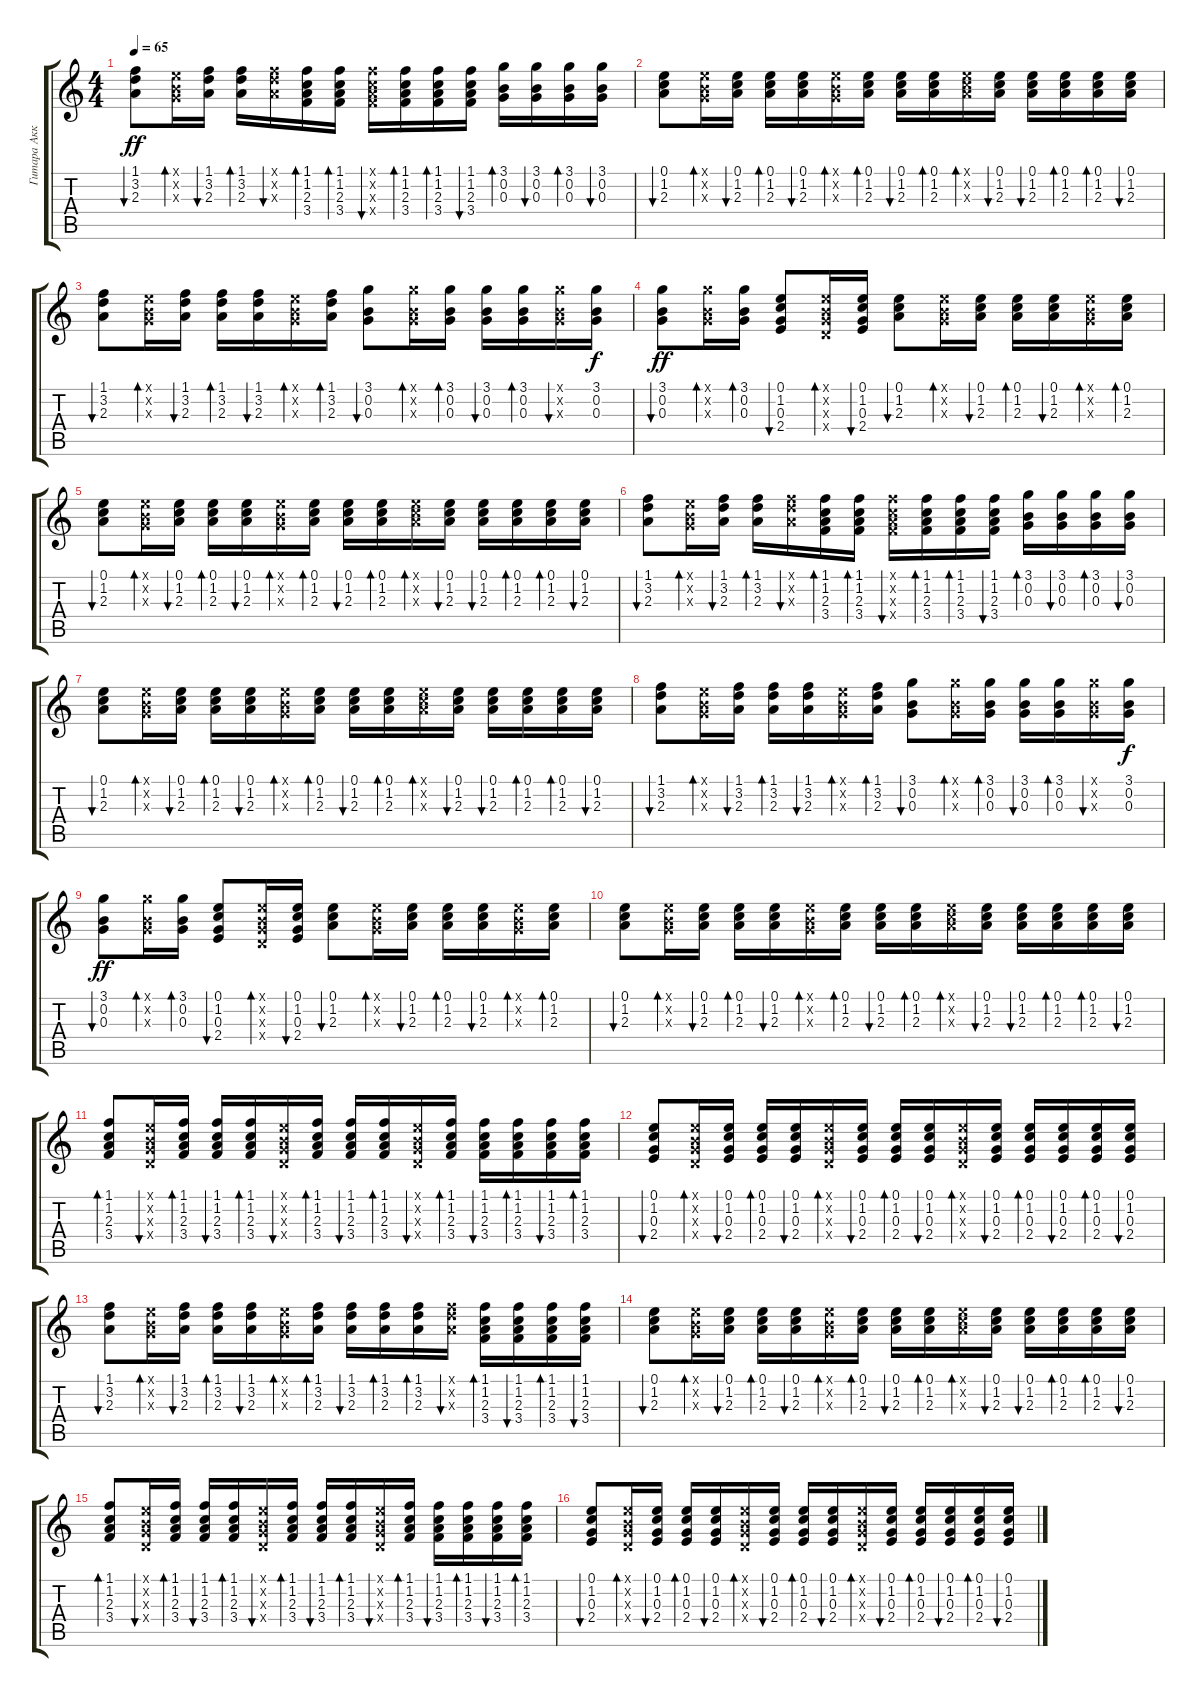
\track ("Гитара Аккустическая" "Гитара Акк") {instrument acousticguitarsteel}
\staff {score tabs}
\tuning (E4 B3 G3 D3 A2 E2) {hide}
\ts (4 4)
\tempo 65
\clef g2
\ks c
(1.1 3.2 2.3).8{bu 30 dy ff} (0.1{x} 0.2{x} 0.3{x}).16{bd 30} (1.1 3.2 2.3).16{bu 30} (1.1 3.2 2.3).16{bd 30} (1.1{x} 3.2{x} 2.3{x}).16{bu 30} (1.1 1.2 2.3 3.4).16{bd 30} (1.1 1.2 2.3 3.4).16{bd 30} (1.1{x} 1.2{x} 2.3{x} 3.4{x}).16{bu 30} (1.1 1.2 2.3 3.4).16{bd 30} (1.1 1.2 2.3 3.4).16{bd 30} (1.1 1.2 2.3 3.4).16{bu 30} (3.1 0.2 0.3).16{bd 30} (3.1 0.2 0.3).16{bu 30} (3.1 0.2 0.3).16{bd 30} (3.1 0.2 0.3).16{bu 30} |
(0.1 1.2 2.3).8{bu 30} (0.1{x} 0.2{x} 0.3{x}).16{bd 30} (0.1 1.2 2.3).16{bu 30} (0.1 1.2 2.3).16{bd 30} (0.1 1.2 2.3).16{bu 30} (0.1{x} 0.2{x} 0.3{x}).16{bd 30} (0.1 1.2 2.3).16{bd 30} (0.1 1.2 2.3).16{bu 30} (0.1 1.2 2.3).16{bd 30} (0.1{x} 1.2{x} 2.3{x}).16{bd 30} (0.1 1.2 2.3).16{bu 30} (0.1 1.2 2.3).16{bu 30} (0.1 1.2 2.3).16{bd 30} (0.1 1.2 2.3).16{bd 30} (0.1 1.2 2.3).16{bu 30} |
(1.1 3.2 2.3).8{bu 30} (0.1{x} 0.2{x} 0.3{x}).16{bd 30} (1.1 3.2 2.3).16{bu 30} (1.1 3.2 2.3).16{bd 30} (1.1 3.2 2.3).16{bu 30} (0.1{x} 0.2{x} 0.3{x}).16{bd 30} (1.1 3.2 2.3).16{bd 30} (3.1 0.2 0.3).8{bu 30} (3.1{x} 0.2{x} 0.3{x}).16{bd 30} (3.1 0.2 0.3).16{bd 30} (3.1 0.2 0.3).16{bu 30} (3.1 0.2 0.3).16{bd 30} (3.1{x} 0.2{x} 0.3{x}).16{bu 30} (3.1 0.2 0.3).16{dy f} |
(3.1 0.2 0.3).8{bu 30 dy ff} (3.1{x} 0.2{x} 0.3{x}).16{bd 30} (3.1 0.2 0.3).16{bd 30} (0.1 1.2 0.3 2.4).8{bu 30} (0.1{x} 0.2{x} 0.3{x} 0.4{x}).16{bd 30} (0.1 1.2 0.3 2.4).16{bu 30} (0.1 1.2 2.3).8{bu 30} (0.1{x} 0.2{x} 0.3{x}).16{bd 30} (0.1 1.2 2.3).16{bu 30} (0.1 1.2 2.3).16{bd 30} (0.1 1.2 2.3).16{bu 30} (0.1{x} 0.2{x} 0.3{x}).16{bd 30} (0.1 1.2 2.3).16{bd 30} |
(0.1 1.2 2.3).8{bu 30} (0.1{x} 0.2{x} 0.3{x}).16{bd 30} (0.1 1.2 2.3).16{bu 30} (0.1 1.2 2.3).16{bd 30} (0.1 1.2 2.3).16{bu 30} (0.1{x} 0.2{x} 0.3{x}).16{bd 30} (0.1 1.2 2.3).16{bd 30} (0.1 1.2 2.3).16{bu 30} (0.1 1.2 2.3).16{bd 30} (0.1{x} 1.2{x} 2.3{x}).16{bd 30} (0.1 1.2 2.3).16{bu 30} (0.1 1.2 2.3).16{bu 30} (0.1 1.2 2.3).16{bd 30} (0.1 1.2 2.3).16{bd 30} (0.1 1.2 2.3).16{bu 30} |
(1.1 3.2 2.3).8{bu 30} (0.1{x} 0.2{x} 0.3{x}).16{bd 30} (1.1 3.2 2.3).16{bu 30} (1.1 3.2 2.3).16{bd 30} (1.1{x} 3.2{x} 2.3{x}).16{bu 30} (1.1 1.2 2.3 3.4).16{bd 30} (1.1 1.2 2.3 3.4).16{bd 30} (1.1{x} 1.2{x} 2.3{x} 3.4{x}).16{bu 30} (1.1 1.2 2.3 3.4).16{bd 30} (1.1 1.2 2.3 3.4).16{bd 30} (1.1 1.2 2.3 3.4).16{bu 30} (3.1 0.2 0.3).16{bd 30} (3.1 0.2 0.3).16{bu 30} (3.1 0.2 0.3).16{bd 30} (3.1 0.2 0.3).16{bu 30} |
(0.1 1.2 2.3).8{bu 30} (0.1{x} 0.2{x} 0.3{x}).16{bd 30} (0.1 1.2 2.3).16{bu 30} (0.1 1.2 2.3).16{bd 30} (0.1 1.2 2.3).16{bu 30} (0.1{x} 0.2{x} 0.3{x}).16{bd 30} (0.1 1.2 2.3).16{bd 30} (0.1 1.2 2.3).16{bu 30} (0.1 1.2 2.3).16{bd 30} (0.1{x} 1.2{x} 2.3{x}).16{bd 30} (0.1 1.2 2.3).16{bu 30} (0.1 1.2 2.3).16{bu 30} (0.1 1.2 2.3).16{bd 30} (0.1 1.2 2.3).16{bd 30} (0.1 1.2 2.3).16{bu 30} |
(1.1 3.2 2.3).8{bu 30} (0.1{x} 0.2{x} 0.3{x}).16{bd 30} (1.1 3.2 2.3).16{bu 30} (1.1 3.2 2.3).16{bd 30} (1.1 3.2 2.3).16{bu 30} (0.1{x} 0.2{x} 0.3{x}).16{bd 30} (1.1 3.2 2.3).16{bd 30} (3.1 0.2 0.3).8{bu 30} (3.1{x} 0.2{x} 0.3{x}).16{bd 30} (3.1 0.2 0.3).16{bd 30} (3.1 0.2 0.3).16{bu 30} (3.1 0.2 0.3).16{bd 30} (3.1{x} 0.2{x} 0.3{x}).16{bu 30} (3.1 0.2 0.3).16{dy f} |
(3.1 0.2 0.3).8{bu 30 dy ff} (3.1{x} 0.2{x} 0.3{x}).16{bd 30} (3.1 0.2 0.3).16{bd 30} (0.1 1.2 0.3 2.4).8{bu 30} (0.1{x} 0.2{x} 0.3{x} 0.4{x}).16{bd 30} (0.1 1.2 0.3 2.4).16{bu 30} (0.1 1.2 2.3).8{bu 30} (0.1{x} 0.2{x} 0.3{x}).16{bd 30} (0.1 1.2 2.3).16{bu 30} (0.1 1.2 2.3).16{bd 30} (0.1 1.2 2.3).16{bu 30} (0.1{x} 0.2{x} 0.3{x}).16{bd 30} (0.1 1.2 2.3).16{bd 30} |
(0.1 1.2 2.3).8{bu 30} (0.1{x} 0.2{x} 0.3{x}).16{bd 30} (0.1 1.2 2.3).16{bu 30} (0.1 1.2 2.3).16{bd 30} (0.1 1.2 2.3).16{bu 30} (0.1{x} 0.2{x} 0.3{x}).16{bd 30} (0.1 1.2 2.3).16{bd 30} (0.1 1.2 2.3).16{bu 30} (0.1 1.2 2.3).16{bd 30} (0.1{x} 1.2{x} 2.3{x}).16{bd 30} (0.1 1.2 2.3).16{bu 30} (0.1 1.2 2.3).16{bu 30} (0.1 1.2 2.3).16{bd 30} (0.1 1.2 2.3).16{bd 30} (0.1 1.2 2.3).16{bu 30} |
(1.1 1.2 2.3 3.4).8{bd 30} (0.1{x} 0.2{x} 0.3{x} 0.4{x}).16{bu 30} (1.1 1.2 2.3 3.4).16{bd 30} (1.1 1.2 2.3 3.4).16{bu 30} (1.1 1.2 2.3 3.4).16{bd 30} (0.1{x} 0.2{x} 0.3{x} 0.4{x}).16{bu 30} (1.1 1.2 2.3 3.4).16{bd 30} (1.1 1.2 2.3 3.4).16{bu 30} (1.1 1.2 2.3 3.4).16{bd 30} (0.1{x} 0.2{x} 0.3{x} 0.4{x}).16{bu 30} (1.1 1.2 2.3 3.4).16{bd 30} (1.1 1.2 2.3 3.4).16{bu 30} (1.1 1.2 2.3 3.4).16{bd 30} (1.1 1.2 2.3 3.4).16{bu 30} (1.1 1.2 2.3 3.4).16{bd 30} |
(0.1 1.2 0.3 2.4).8{bu 30} (0.1{x} 0.2{x} 0.3{x} 0.4{x}).16{bd 30} (0.1 1.2 0.3 2.4).16{bu 30} (0.1 1.2 0.3 2.4).16{bd 30} (0.1 1.2 0.3 2.4).16{bu 30} (0.1{x} 0.2{x} 0.3{x} 0.4{x}).16{bd 30} (0.1 1.2 0.3 2.4).16{bu 30} (0.1 1.2 0.3 2.4).16{bd 30} (0.1 1.2 0.3 2.4).16{bu 30} (0.1{x} 0.2{x} 0.3{x} 0.4{x}).16{bd 30} (0.1 1.2 0.3 2.4).16{bu 30} (0.1 1.2 0.3 2.4).16{bd 30} (0.1 1.2 0.3 2.4).16{bu 30} (0.1 1.2 0.3 2.4).16{bd 30} (0.1 1.2 0.3 2.4).16{bu 30} |
(1.1 3.2 2.3).8{bu 30} (0.1{x} 0.2{x} 0.3{x}).16{bd 30} (1.1 3.2 2.3).16{bu 30} (1.1 3.2 2.3).16{bd 30} (1.1 3.2 2.3).16{bu 30} (0.1{x} 0.2{x} 0.3{x}).16{bd 30} (1.1 3.2 2.3).16{bd 30} (1.1 3.2 2.3).16{bu 30} (1.1 3.2 2.3).16{bd 30} (1.1 3.2 2.3).16{bd 30} (1.1{x} 3.2{x} 2.3{x}).16{bu 30} (1.1 1.2 2.3 3.4).16{bd 30} (1.1 1.2 2.3 3.4).16{bu 30} (1.1 1.2 2.3 3.4).16{bd 30} (1.1 1.2 2.3 3.4).16{bu 30} |
(0.1 1.2 2.3).8{bu 30} (0.1{x} 0.2{x} 0.3{x}).16{bd 30} (0.1 1.2 2.3).16{bu 30} (0.1 1.2 2.3).16{bd 30} (0.1 1.2 2.3).16{bu 30} (0.1{x} 0.2{x} 0.3{x}).16{bd 30} (0.1 1.2 2.3).16{bd 30} (0.1 1.2 2.3).16{bu 30} (0.1 1.2 2.3).16{bd 30} (0.1{x} 1.2{x} 2.3{x}).16{bd 30} (0.1 1.2 2.3).16{bu 30} (0.1 1.2 2.3).16{bu 30} (0.1 1.2 2.3).16{bd 30} (0.1 1.2 2.3).16{bd 30} (0.1 1.2 2.3).16{bu 30} |
(1.1 1.2 2.3 3.4).8{bd 30} (0.1{x} 0.2{x} 0.3{x} 0.4{x}).16{bu 30} (1.1 1.2 2.3 3.4).16{bd 30} (1.1 1.2 2.3 3.4).16{bu 30} (1.1 1.2 2.3 3.4).16{bd 30} (0.1{x} 0.2{x} 0.3{x} 0.4{x}).16{bu 30} (1.1 1.2 2.3 3.4).16{bd 30} (1.1 1.2 2.3 3.4).16{bu 30} (1.1 1.2 2.3 3.4).16{bd 30} (0.1{x} 0.2{x} 0.3{x} 0.4{x}).16{bu 30} (1.1 1.2 2.3 3.4).16{bd 30} (1.1 1.2 2.3 3.4).16{bu 30} (1.1 1.2 2.3 3.4).16{bd 30} (1.1 1.2 2.3 3.4).16{bu 30} (1.1 1.2 2.3 3.4).16{bd 30} |
(0.1 1.2 0.3 2.4).8{bu 30} (0.1{x} 0.2{x} 0.3{x} 0.4{x}).16{bd 30} (0.1 1.2 0.3 2.4).16{bu 30} (0.1 1.2 0.3 2.4).16{bd 30} (0.1 1.2 0.3 2.4).16{bu 30} (0.1{x} 0.2{x} 0.3{x} 0.4{x}).16{bd 30} (0.1 1.2 0.3 2.4).16{bu 30} (0.1 1.2 0.3 2.4).16{bd 30} (0.1 1.2 0.3 2.4).16{bu 30} (0.1{x} 0.2{x} 0.3{x} 0.4{x}).16{bd 30} (0.1 1.2 0.3 2.4).16{bu 30} (0.1 1.2 0.3 2.4).16{bd 30} (0.1 1.2 0.3 2.4).16{bu 30} (0.1 1.2 0.3 2.4).16{bd 30} (0.1 1.2 0.3 2.4).16{bu 30}
